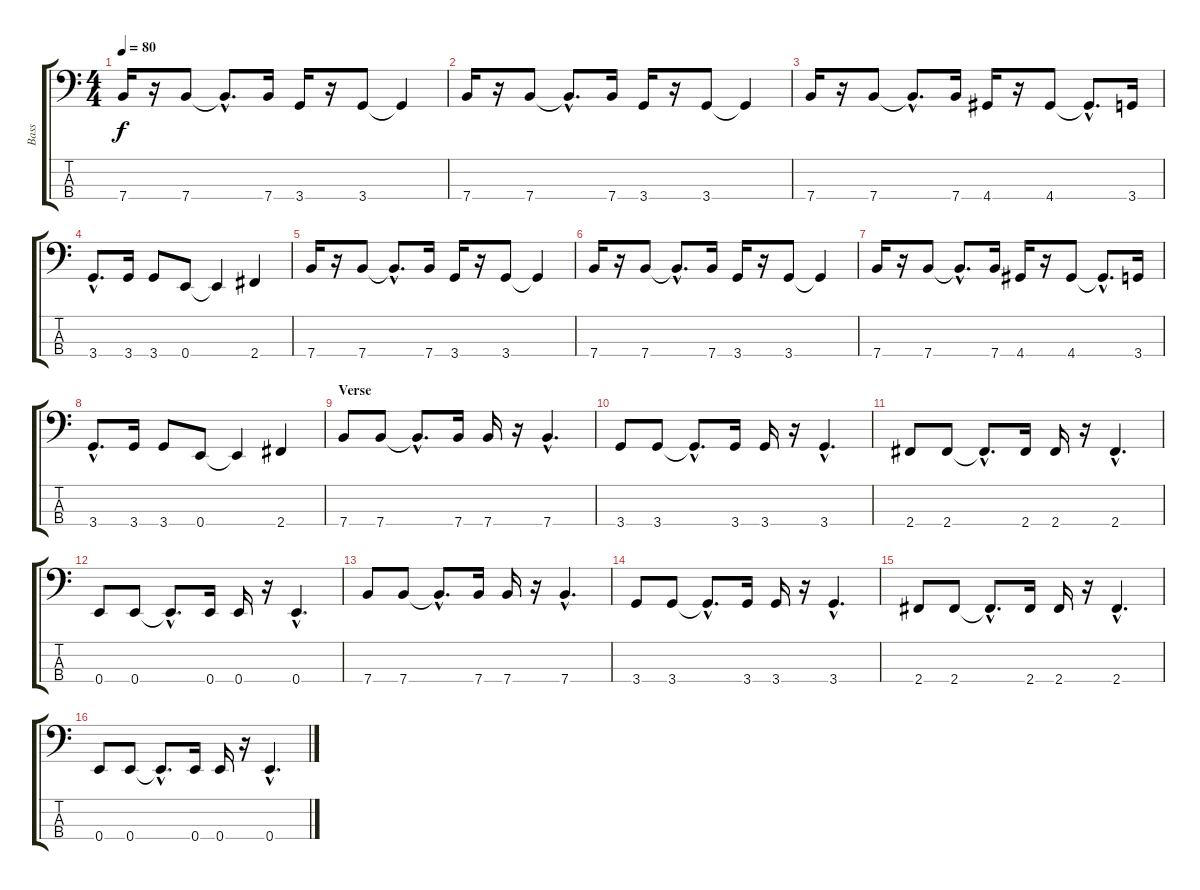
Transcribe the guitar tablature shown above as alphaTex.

\track ("Bass" "Bass") {instrument electricbassfinger}
\staff {score tabs}
\tuning (G2 D2 A1 E1) {hide}
\ts (4 4)
\tempo 80
\clef f4
\ks c
7.4.16{dy f} r.16 7.4.8 7.4{hac t}.8{d} 7.4.16 3.4.16 r.16 3.4.8 3.4{t}.4 |
7.4.16 r.16 7.4.8 7.4{hac t}.8{d} 7.4.16 3.4.16 r.16 3.4.8 3.4{t}.4 |
7.4.16 r.16 7.4.8 7.4{hac t}.8{d} 7.4.16 4.4.16 r.16 4.4.8 4.4{hac t}.8{d} 3.4.16 |
3.4{hac}.8{d} 3.4.16 3.4.8 0.4.8 0.4{t}.4 2.4.4 |
7.4.16 r.16 7.4.8 7.4{hac t}.8{d} 7.4.16 3.4.16 r.16 3.4.8 3.4{t}.4 |
7.4.16 r.16 7.4.8 7.4{hac t}.8{d} 7.4.16 3.4.16 r.16 3.4.8 3.4{t}.4 |
7.4.16 r.16 7.4.8 7.4{hac t}.8{d} 7.4.16 4.4.16 r.16 4.4.8 4.4{hac t}.8{d} 3.4.16 |
3.4{hac}.8{d} 3.4.16 3.4.8 0.4.8 0.4{t}.4 2.4.4 |
\section ("" "Verse")
7.4.8 7.4.8 7.4{hac t}.8{d} 7.4.16 7.4.16 r.16 7.4{hac}.4{d} |
3.4.8 3.4.8 3.4{hac t}.8{d} 3.4.16 3.4.16 r.16 3.4{hac}.4{d} |
2.4.8 2.4.8 2.4{hac t}.8{d} 2.4.16 2.4.16 r.16 2.4{hac}.4{d} |
0.4.8 0.4.8 0.4{hac t}.8{d} 0.4.16 0.4.16 r.16 0.4{hac}.4{d} |
7.4.8 7.4.8 7.4{hac t}.8{d} 7.4.16 7.4.16 r.16 7.4{hac}.4{d} |
3.4.8 3.4.8 3.4{hac t}.8{d} 3.4.16 3.4.16 r.16 3.4{hac}.4{d} |
2.4.8 2.4.8 2.4{hac t}.8{d} 2.4.16 2.4.16 r.16 2.4{hac}.4{d} |
0.4.8 0.4.8 0.4{hac t}.8{d} 0.4.16 0.4.16 r.16 0.4{hac}.4{d}
